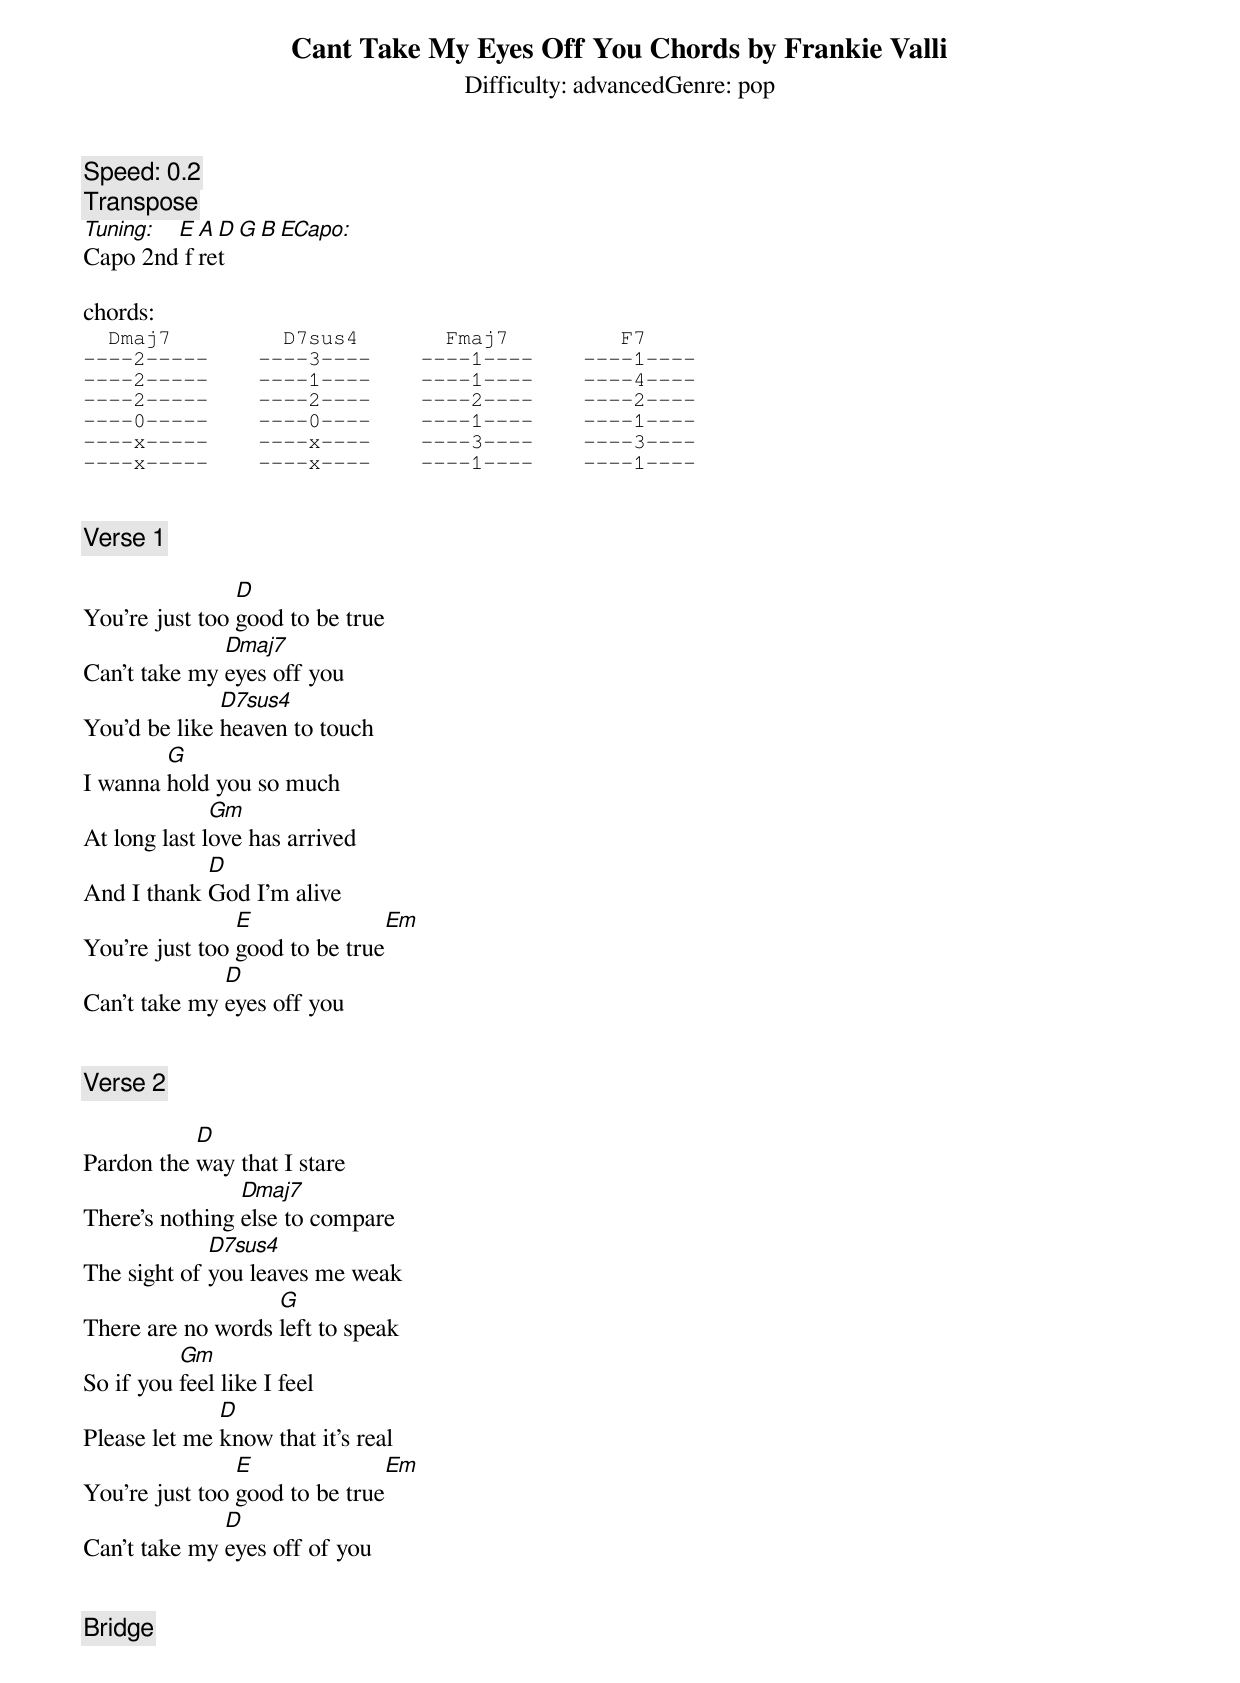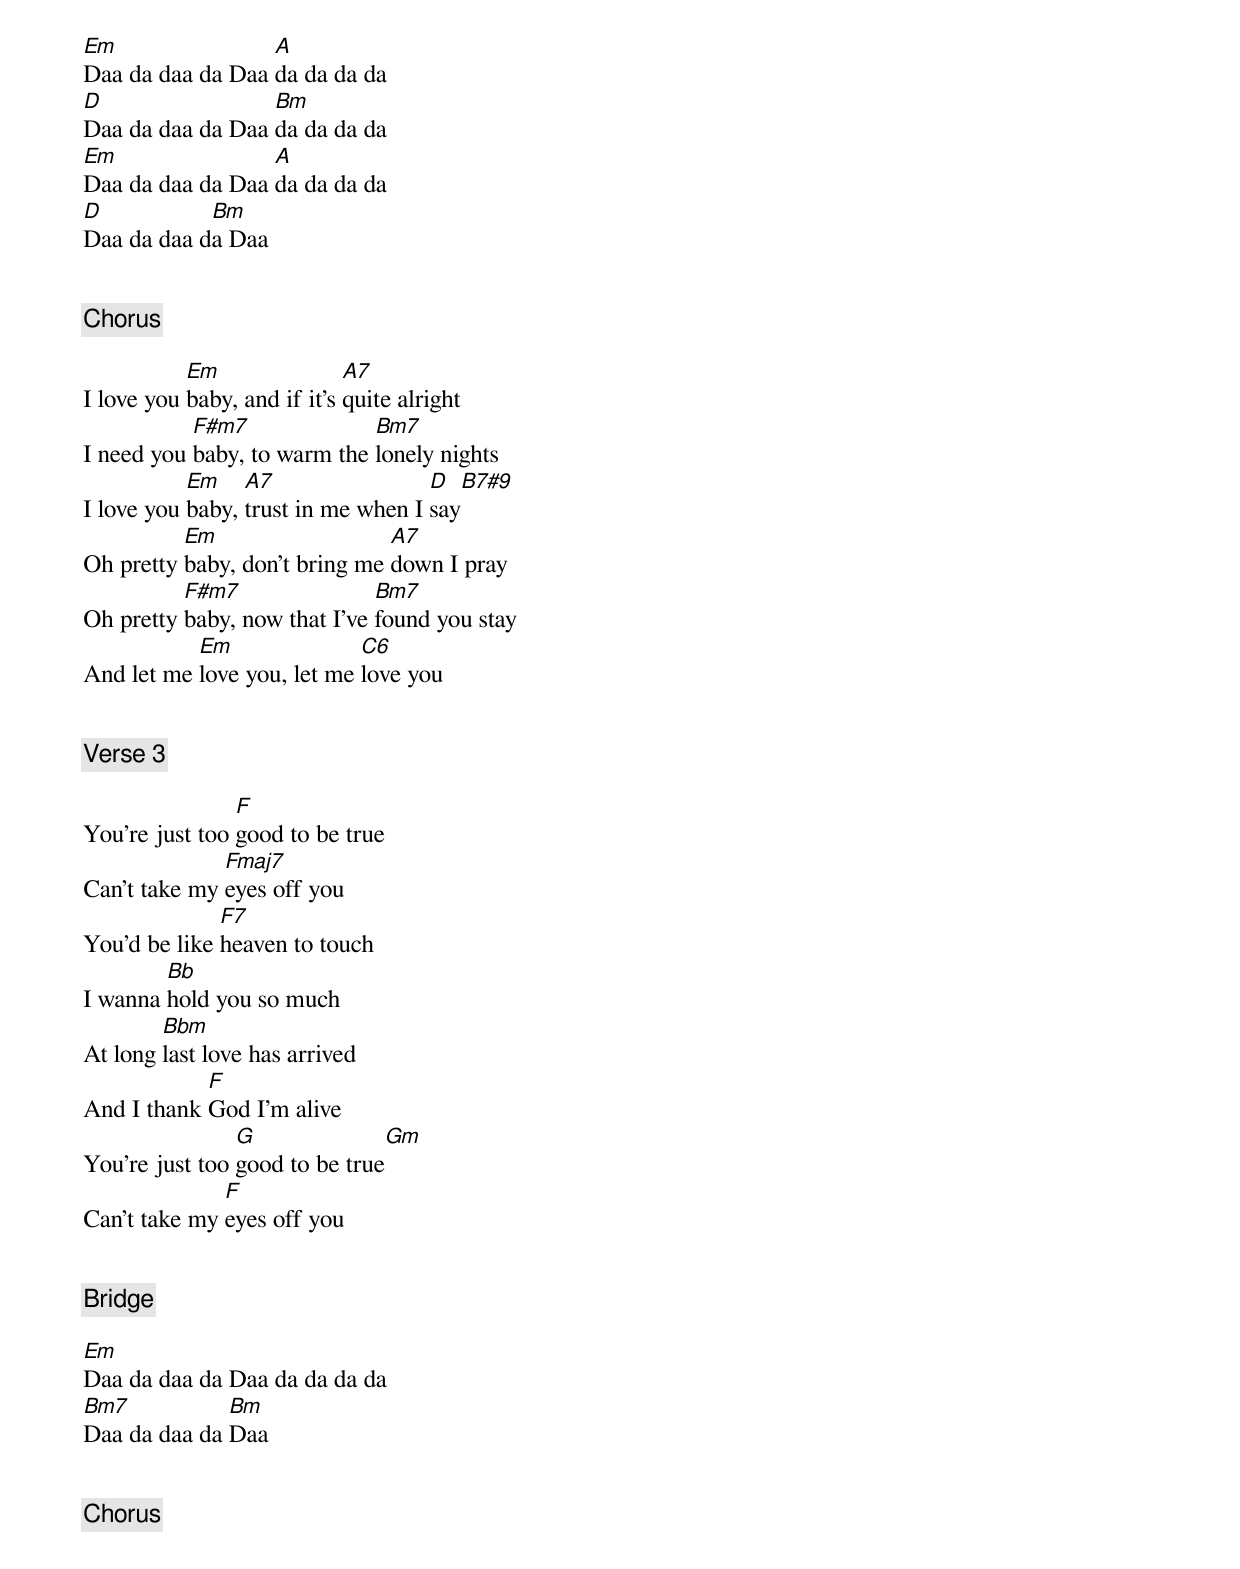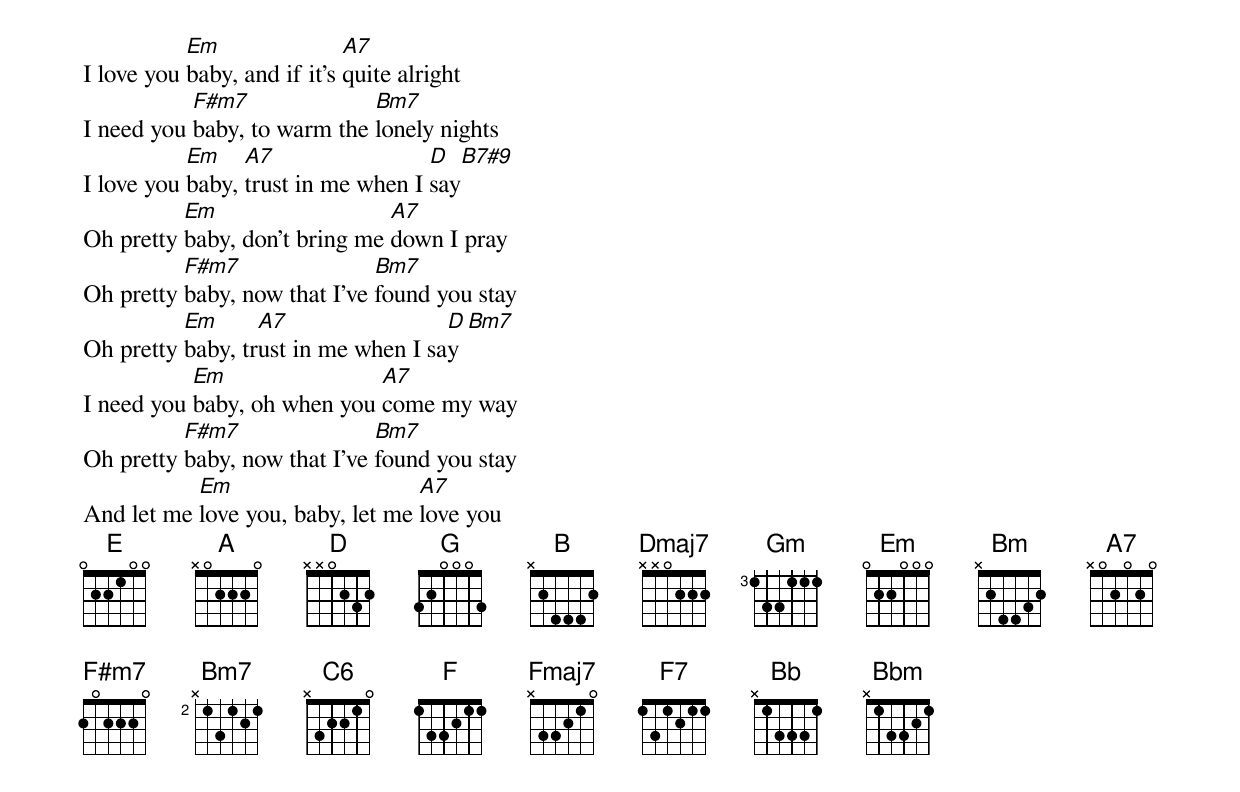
Cant Take My Eyes Off You Chords by Frankie Valli
Difficulty: advancedGenre: pop
Speed: 0.2
Transpose
Tuning: E A D G B ECapo:
Capo 2nd fret

chords:
  Dmaj7         D7sus4       Fmaj7         F7
----2-----    ----3----    ----1----    ----1----
----2-----    ----1----    ----1----    ----4----
----2-----    ----2----    ----2----    ----2----
----0-----    ----0----    ----1----    ----1----
----x-----    ----x----    ----3----    ----3----
----x-----    ----x----    ----1----    ----1----


[Verse 1]

                D
You're just too good to be true
              Dmaj7
Can't take my eyes off you
              D7sus4
You'd be like heaven to touch
        G
I wanna hold you so much
              Gm
At long last love has arrived
            D
And I thank God I'm alive
                E              Em
You're just too good to be true
              D
Can't take my eyes off you


[Verse 2]

           D
Pardon the way that I stare
                Dmaj7
There's nothing else to compare
             D7sus4
The sight of you leaves me weak
                   G
There are no words left to speak
          Gm
So if you feel like I feel
              D
Please let me know that it's real
                E              Em
You're just too good to be true
              D
Can't take my eyes off of you


[Bridge]

Em                A
Daa da daa da Daa da da da da
D                 Bm
Daa da daa da Daa da da da da
Em                A
Daa da daa da Daa da da da da
D           Bm
Daa da daa da Daa


[Chorus]

           Em                A7
I love you baby, and if it's quite alright
           F#m7              Bm7
I need you baby, to warm the lonely nights
           Em    A7                 D   B7#9
I love you baby, trust in me when I say
          Em                   A7
Oh pretty baby, don't bring me down I pray
          F#m7                Bm7
Oh pretty baby, now that I've found you stay
           Em               C6
And let me love you, let me love you


[Verse 3]

                F
You're just too good to be true
              Fmaj7
Can't take my eyes off you
              F7
You'd be like heaven to touch
        Bb
I wanna hold you so much
        Bbm
At long last love has arrived
            F
And I thank God I'm alive
                G              Gm
You're just too good to be true
              F
Can't take my eyes off you


[Bridge]

Em
Daa da daa da Daa da da da da
Bm7           Bm
Daa da daa da Daa


[Chorus]

           Em                A7
I love you baby, and if it's quite alright
           F#m7              Bm7
I need you baby, to warm the lonely nights
           Em    A7                 D       B7#9
I love you baby, trust in me when I say
          Em                   A7
Oh pretty baby, don't bring me down I pray
          F#m7                Bm7
Oh pretty baby, now that I've found you stay
          Em      A7                 D        Bm7
Oh pretty baby, trust in me when I say
           Em                A7
I need you baby, oh when you come my way
          F#m7                Bm7
Oh pretty baby, now that I've found you stay
           Em                     A7
And let me love you, baby, let me love you
